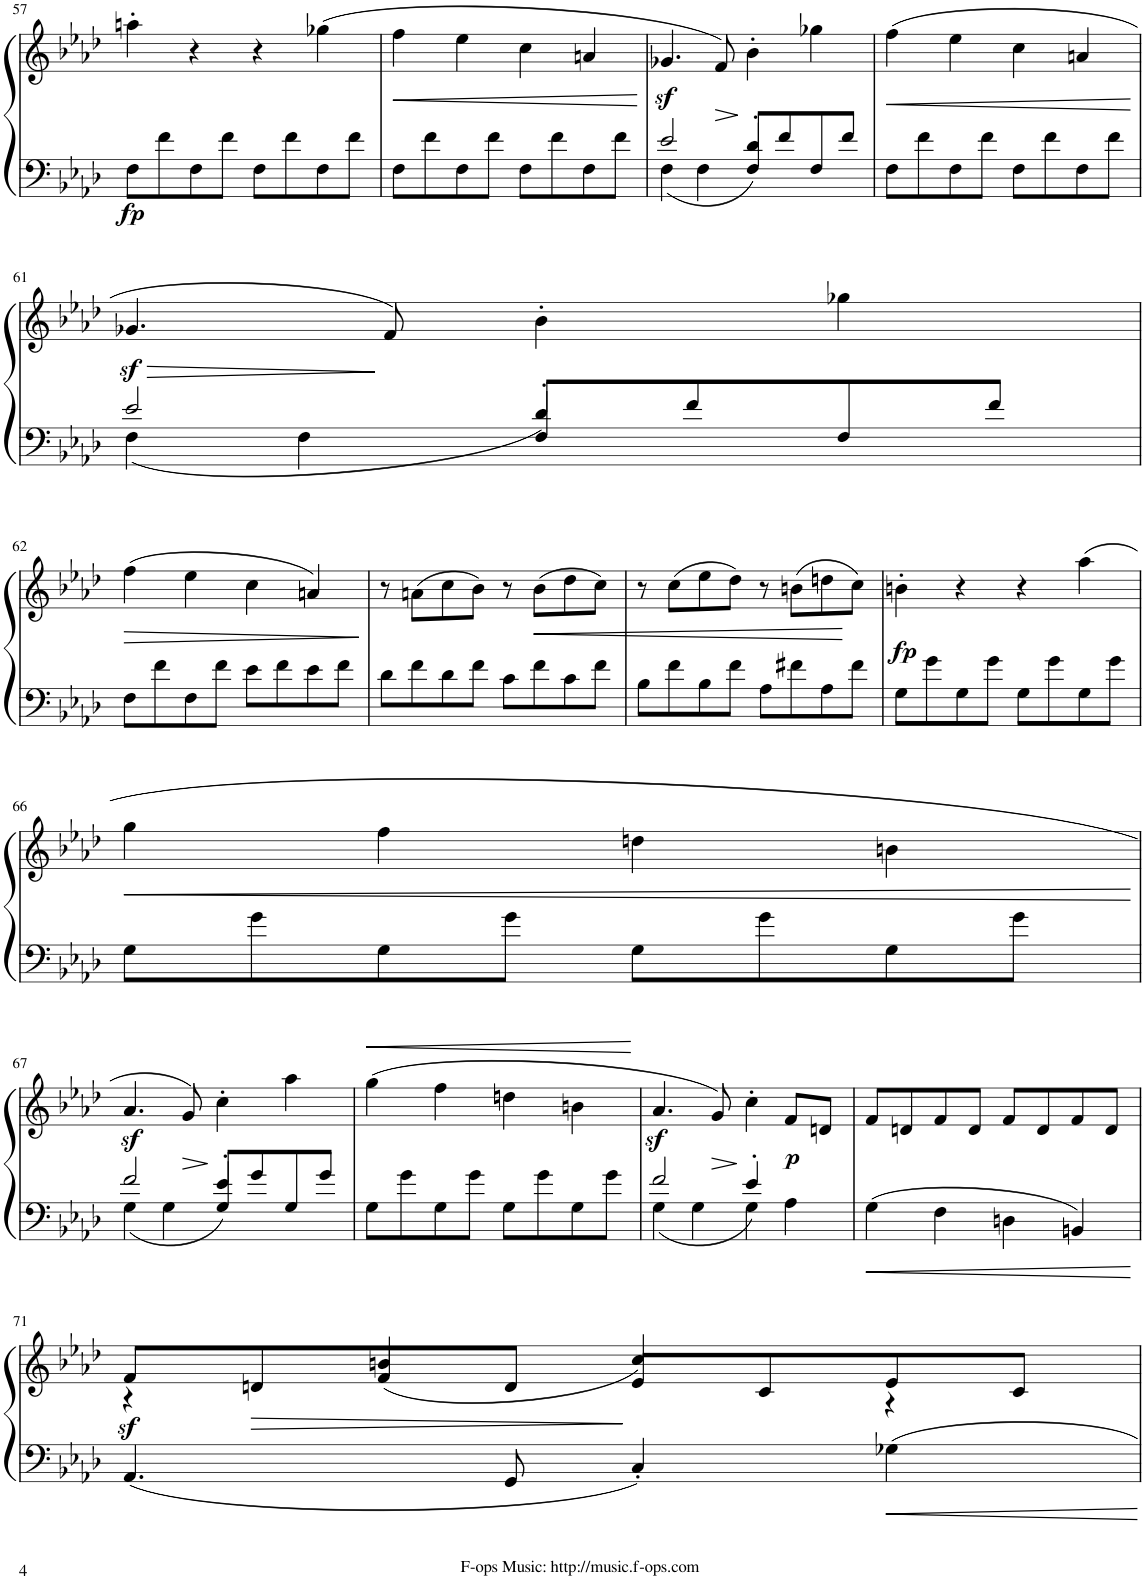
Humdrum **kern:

**kern	**kern	**dynam
*part1	*part1	*part1
*staff2	*staff1	*staff1/2
*I"Piano	*	*
*I'Pno	*	*
!!LO:PB:g=z
*clefF4	*clefG2	*
*k[b-e-a-d-]	*k[b-e-a-d-]	*
*M4/4	*M4/4	*
*met(c|)	*met(c|)	*
=57	=57	=57
!	!	!LO:DY:b=2
8F\L	4aan'\	fp
8f\	.	.
8F\	4r	.
8f\J	.	.
8F\L	4r	.
8f\	.	.
8F\	(4gg-X\	.
8f\J	.	.
=58	=58	=58
!	!	!LO:HP:b
8F\L	4ff\	<
8f\	.	.
8F\	4ee-\	.
8f\J	.	.
8F\L	4cc\	.
8f\	.	.
8F\	4an/	.
8f\J	.	.
.	.	[
=59	=59	=59
*^	*	*
4F\	2e-/	4.g-Xz</	.
4F\	.	.	.
!	!	!	!LO:HP:b
.	.	8f/)	>
8F/L	4d-'/	4b-'\	]
8f/	.	.	.
8F/	4ryy	4gg-X\	.
8f/J	.	.	.
*v	*v	*	*
=60	=60	=60
!	!	!LO:HP:b
8F\L	(4ff\	<
8f\	.	.
8F\	4ee-\	.
8f\J	.	.
8F\L	4cc\	.
8f\	.	.
8F\	4an/	.
8f\J	.	.
.	.	[
!!LO:LB:g=z
=61	=61	=61
*^	*	*
!	!	!	!LO:HP:b
4F\	2e-/	4.g-Xz</	>
4F\	.	.	.
.	.	8f/)	]
8F/L	4d-'/	4b-'\	.
8f/	.	.	.
8F/	4ryy	4gg-X\	.
8f/J	.	.	.
*v	*v	*	*
!!LO:LB:g=z
=62	=62	=62
!	!	!LO:HP:b
8F\L	(4ff\	>
8f\	.	.
8F\	4ee-\	.
8f\J	.	.
8e-\L	4cc\	.
8f\	.	.
8e-\	4an/)	.
8f\J	.	.
.	.	]
=63	=63	=63
8d-\L	8r	.
8f\	(8an\L	.
8d-\	8cc\	.
8f\J	8b-\J)	.
8c\L	8r	.
!	!	!LO:HP:b
8f\	(8b-\L	<
8c\	8dd-\	.
8f\J	8cc\J)	.
=64	=64	=64
8B-\L	8r	.
8f\	(8cc\L	.
8B-\	8ee-\	.
8f\J	8dd-\J)	.
8A-\L	8r	.
8f#X\	(8bn\L	.
8A-\	8ddn\	.
8f#\J	8cc\J)	[
=65	=65	=65
!	!	!LO:DY:b
8G\L	4bn'\	fp
8g\	.	.
8G\	4r	.
8g\J	.	.
8G\L	4r	.
8g\	.	.
8G\	(4aa-\	.
8g\J	.	.
!!LO:LB:g=z
=66	=66	=66
!	!	!LO:HP:b
8G\L	4gg\	<
8g\	.	.
8G\	4ff\	.
8g\J	.	.
8G\L	4ddn\	.
8g\	.	.
8G\	4bn\	.
8g\J	.	.
.	.	[
!!LO:LB:g=z
=67	=67	=67
*^	*	*
4G\	2f/	4.a-z</	.
4G\	.	.	.
!	!	!	!LO:HP:b
.	.	8g/)	>
8G/L	4e-'/	4cc'\	]
8g/	.	.	.
8G/	4ryy	4aa-\	.
8g/J	.	.	.
*v	*v	*	*
=68	=68	=68
!	!	!LO:HP:b
8G\L	(4gg\	<
8g\	.	.
8G\	4ff\	.
8g\J	.	.
8G\L	4ddn\	.
8g\	.	.
8G\	4bn\	.
8g\J	.	.
.	.	[
=69	=69	=69
*^	*	*
4G\	2f/	4.a-z</	.
4G\	.	.	.
!	!	!	!LO:HP:b
.	.	8g/)	>
4G\	4e-'/	4cc'\	]
!	!	!	!LO:DY:b
4A-\	4ryy	8f/L	p
.	.	8dn/J	.
*v	*v	*	*
=70	=70	=70
4G\	8f/L	.
.	8dn/	.
4F\	8f/	.
.	8d/J	.
4Dn\	8f/L	.
.	8d/	.
4BBn/	8f/	.
.	8d/J	.
!!LO:LB:g=z
=71	=71	=71
*	*^	*
!	!	!	!LO:DY:b
4.AA-/	8f/L	4r	sf
!	!	!	!LO:HP:b
.	8dn/	.	>
.	(8f/	4bn/	.
8GG/	8d/J	.	.
4C'/	8e-/L	4cc/)	]
.	8c/	.	.
4G-X\	8e-/	4r	.
.	8c/J	.	.
*	*v	*v	*
=	=	=
*-	*-	*-
